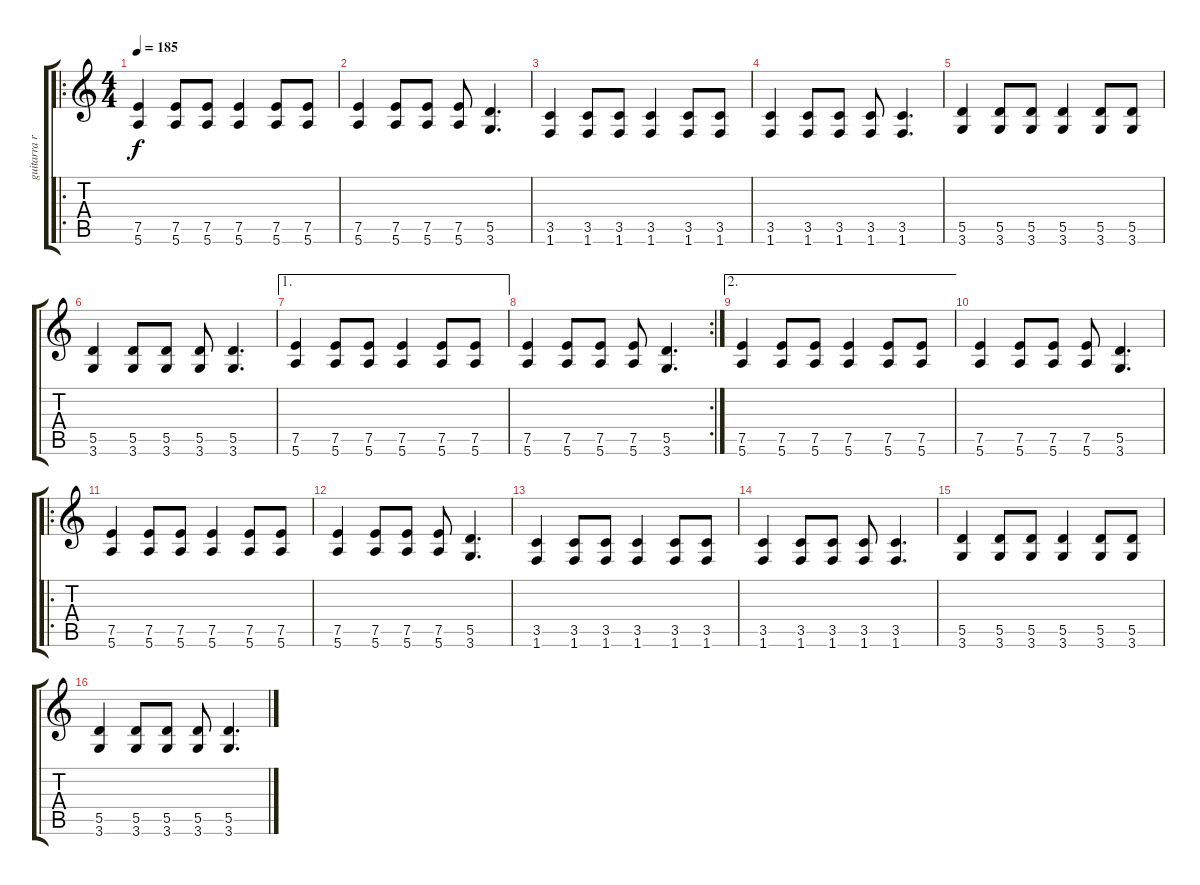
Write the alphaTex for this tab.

\track ("guitarra ritmica" "guitarra r") {instrument distortionguitar}
\staff {score tabs}
\tuning (E4 B3 G3 D3 A2 E2) {hide}
\ro
\ts (4 4)
\tempo 185
\clef g2
\ks c
(7.5 5.6).4{dy f instrument distortionguitar} (7.5 5.6).8 (7.5 5.6).8 (7.5 5.6).4 (7.5 5.6).8 (7.5 5.6).8 |
(7.5 5.6).4 (7.5 5.6).8 (7.5 5.6).8 (7.5 5.6).8 (5.5 3.6).4{d} |
(3.5 1.6).4 (3.5 1.6).8 (3.5 1.6).8 (3.5 1.6).4 (3.5 1.6).8 (3.5 1.6).8 |
(3.5 1.6).4 (3.5 1.6).8 (3.5 1.6).8 (3.5 1.6).8 (3.5 1.6).4{d} |
(5.5 3.6).4 (5.5 3.6).8 (5.5 3.6).8 (5.5 3.6).4 (5.5 3.6).8 (5.5 3.6).8 |
(5.5 3.6).4 (5.5 3.6).8 (5.5 3.6).8 (5.5 3.6).8 (5.5 3.6).4{d} |
\ae 1
(7.5 5.6).4 (7.5 5.6).8 (7.5 5.6).8 (7.5 5.6).4 (7.5 5.6).8 (7.5 5.6).8 |
\rc 2
(7.5 5.6).4 (7.5 5.6).8 (7.5 5.6).8 (7.5 5.6).8 (5.5 3.6).4{d} |
\ae 2
(7.5 5.6).4 (7.5 5.6).8 (7.5 5.6).8 (7.5 5.6).4 (7.5 5.6).8 (7.5 5.6).8 |
(7.5 5.6).4 (7.5 5.6).8 (7.5 5.6).8 (7.5 5.6).8 (5.5 3.6).4{d} |
\ro
(7.5 5.6).4 (7.5 5.6).8 (7.5 5.6).8 (7.5 5.6).4 (7.5 5.6).8 (7.5 5.6).8 |
(7.5 5.6).4 (7.5 5.6).8 (7.5 5.6).8 (7.5 5.6).8 (5.5 3.6).4{d} |
(3.5 1.6).4 (3.5 1.6).8 (3.5 1.6).8 (3.5 1.6).4 (3.5 1.6).8 (3.5 1.6).8 |
(3.5 1.6).4 (3.5 1.6).8 (3.5 1.6).8 (3.5 1.6).8 (3.5 1.6).4{d} |
(5.5 3.6).4 (5.5 3.6).8 (5.5 3.6).8 (5.5 3.6).4 (5.5 3.6).8 (5.5 3.6).8 |
(5.5 3.6).4 (5.5 3.6).8 (5.5 3.6).8 (5.5 3.6).8 (5.5 3.6).4{d}
